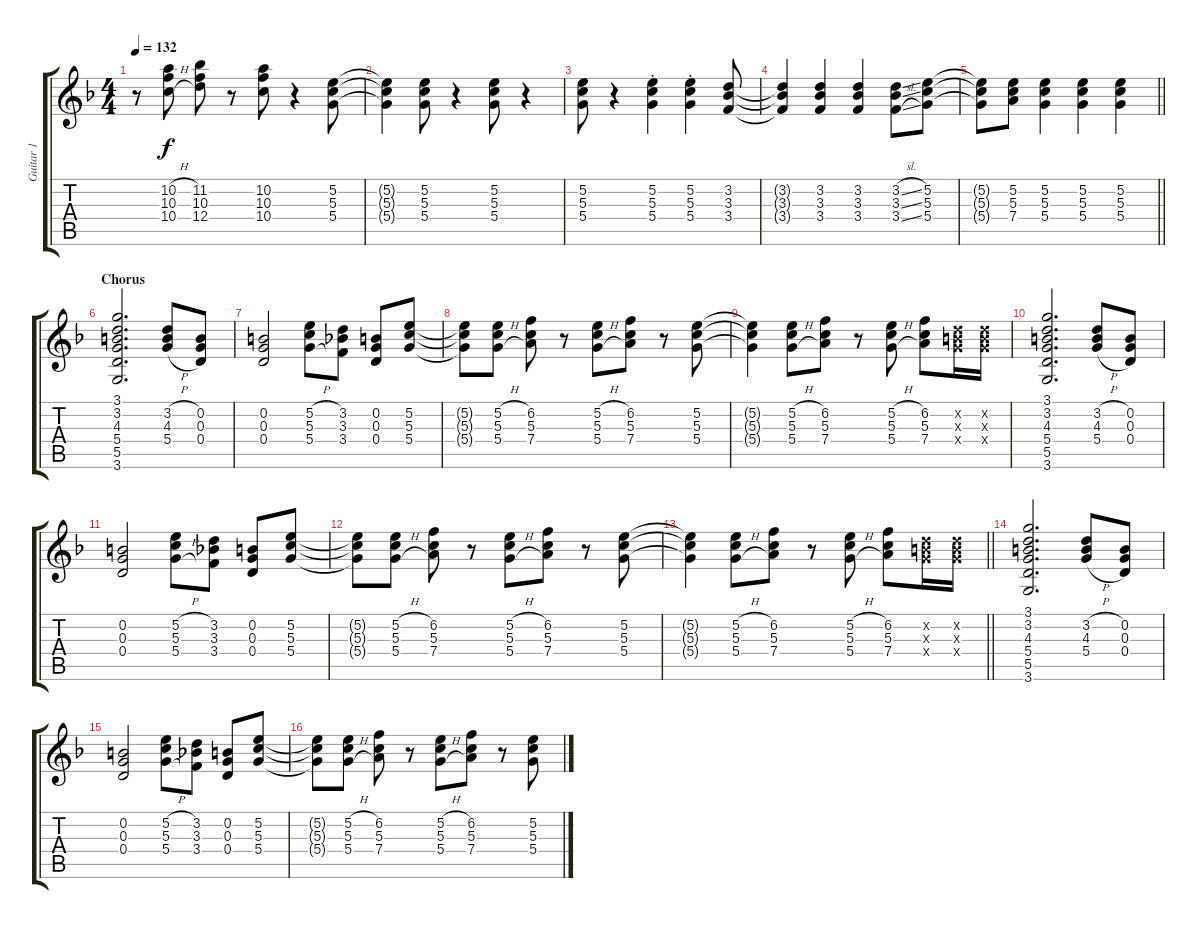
\track ("Guitar 1" "Guitar 1") {instrument overdrivenguitar}
\staff {score tabs}
\tuning (E4 B3 G3 D3 A2 E2) {hide}
\ts (4 4)
\tempo 132
\clef g2
\ks f
r.8{dy f} (10.2{h} 10.3{h} 10.4{h}).8 (11.2 10.3 12.4).8 r.8 (10.2 10.3 10.4).8 r.4 (5.2 5.3 5.4).8 |
(5.2{t} 5.3{t} 5.4{t}).4 (5.2 5.3 5.4).8 r.4 (5.2 5.3 5.4).8 r.4 |
(5.2 5.3 5.4).8 r.4 (5.2{st} 5.3{st} 5.4{st}).4 (5.2{st} 5.3{st} 5.4{st}).4 (3.2 3.3 3.4).8 |
(3.2{t} 3.3{t} 3.4{t}).4 (3.2 3.3 3.4).4 (3.2 3.3 3.4).4 (3.2{sl} 3.3{sl} 3.4{sl}).8 (5.2 5.3 5.4).8 |
\barLineRight lightlight
(5.2{t} 5.3{t} 5.4{t}).8 (5.2 5.3 7.4).8 (5.2 5.3 5.4).4 (5.2 5.3 5.4).4 (5.2 5.3 5.4).4 |
\section ("" "Chorus")
(3.1 3.2 4.3 5.4 5.5 3.6).2{d} (3.2{h} 4.3{h} 5.4{h}).8 (0.2 0.3 0.4).8 |
(0.2 0.3 0.4).2 (5.2{h} 5.3{h} 5.4{h}).8 (3.2 3.3 3.4).8 (0.2 0.3 0.4).8 (5.2 5.3 5.4).8 |
(5.2{t} 5.3{t} 5.4{t}).8 (5.2{h} 5.3{h} 5.4{h}).8 (6.2 5.3 7.4).8 r.8 (5.2{h} 5.3{h} 5.4{h}).8 (6.2 5.3 7.4).8 r.8 (5.2 5.3 5.4).8 |
(5.2{t} 5.3{t} 5.4{t}).4 (5.2{h} 5.3{h} 5.4{h}).8 (6.2 5.3 7.4).8 r.8 (5.2{h} 5.3{h} 5.4{h}).8 (6.2 5.3 7.4).8 (3.2{x} 4.3{x} 5.4{x}).16 (3.2{x} 4.3{x} 5.4{x}).16 |
(3.1 3.2 4.3 5.4 5.5 3.6).2{d} (3.2{h} 4.3{h} 5.4{h}).8 (0.2 0.3 0.4).8 |
(0.2 0.3 0.4).2 (5.2{h} 5.3{h} 5.4{h}).8 (3.2 3.3 3.4).8 (0.2 0.3 0.4).8 (5.2 5.3 5.4).8 |
(5.2{t} 5.3{t} 5.4{t}).8 (5.2{h} 5.3{h} 5.4{h}).8 (6.2 5.3 7.4).8 r.8 (5.2{h} 5.3{h} 5.4{h}).8 (6.2 5.3 7.4).8 r.8 (5.2 5.3 5.4).8 |
\barLineRight lightlight
(5.2{t} 5.3{t} 5.4{t}).4 (5.2{h} 5.3{h} 5.4{h}).8 (6.2 5.3 7.4).8 r.8 (5.2{h} 5.3{h} 5.4{h}).8 (6.2 5.3 7.4).8 (3.2{x} 4.3{x} 5.4{x}).16 (3.2{x} 4.3{x} 5.4{x}).16 |
(3.1 3.2 4.3 5.4 5.5 3.6).2{d} (3.2{h} 4.3{h} 5.4{h}).8 (0.2 0.3 0.4).8 |
(0.2 0.3 0.4).2 (5.2{h} 5.3{h} 5.4{h}).8 (3.2 3.3 3.4).8 (0.2 0.3 0.4).8 (5.2 5.3 5.4).8 |
(5.2{t} 5.3{t} 5.4{t}).8 (5.2{h} 5.3{h} 5.4{h}).8 (6.2 5.3 7.4).8 r.8 (5.2{h} 5.3{h} 5.4{h}).8 (6.2 5.3 7.4).8 r.8 (5.2 5.3 5.4).8
